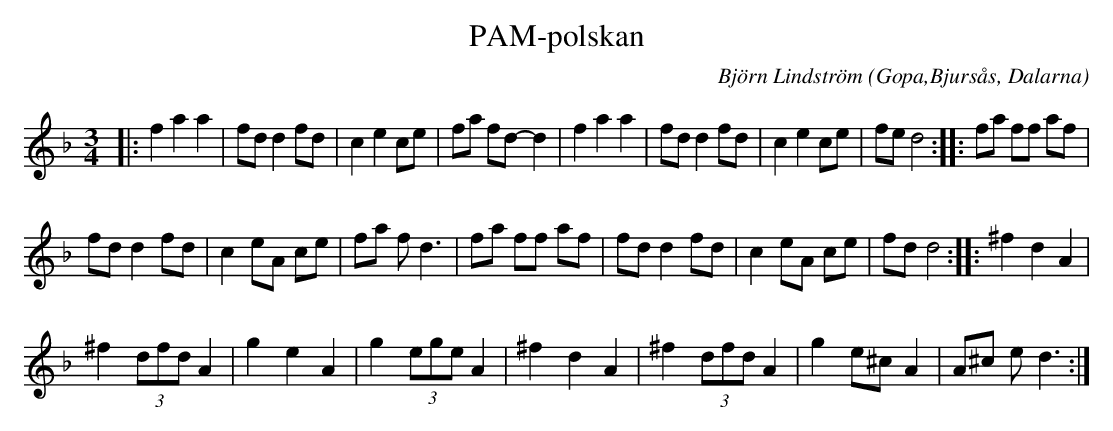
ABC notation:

X:1
T:PAM-polskan
C:Björn Lindström
O:Gopa,Bjursås, Dalarna
M:3/4
L:1/8
K:Dm, D
|:f2 a2 a2 | fd d2 fd | c2 e2 ce | fa fd- d2 | f2 a2 a2 | fd d2 fd | c2 e2 ce | fe d4 :: fa ff af | %9
 fd d2 fd | c2 eA ce | fa f d3 | fa ff af | fd d2 fd | c2 eA ce | fd d4 :: ^f2 d2 A2 | %17
 ^f2 (3dfd A2 | g2 e2 A2 | g2 (3ege A2 | ^f2 d2 A2 | ^f2 (3dfd A2 | g2 e^c A2 | A^c e d3 :|
